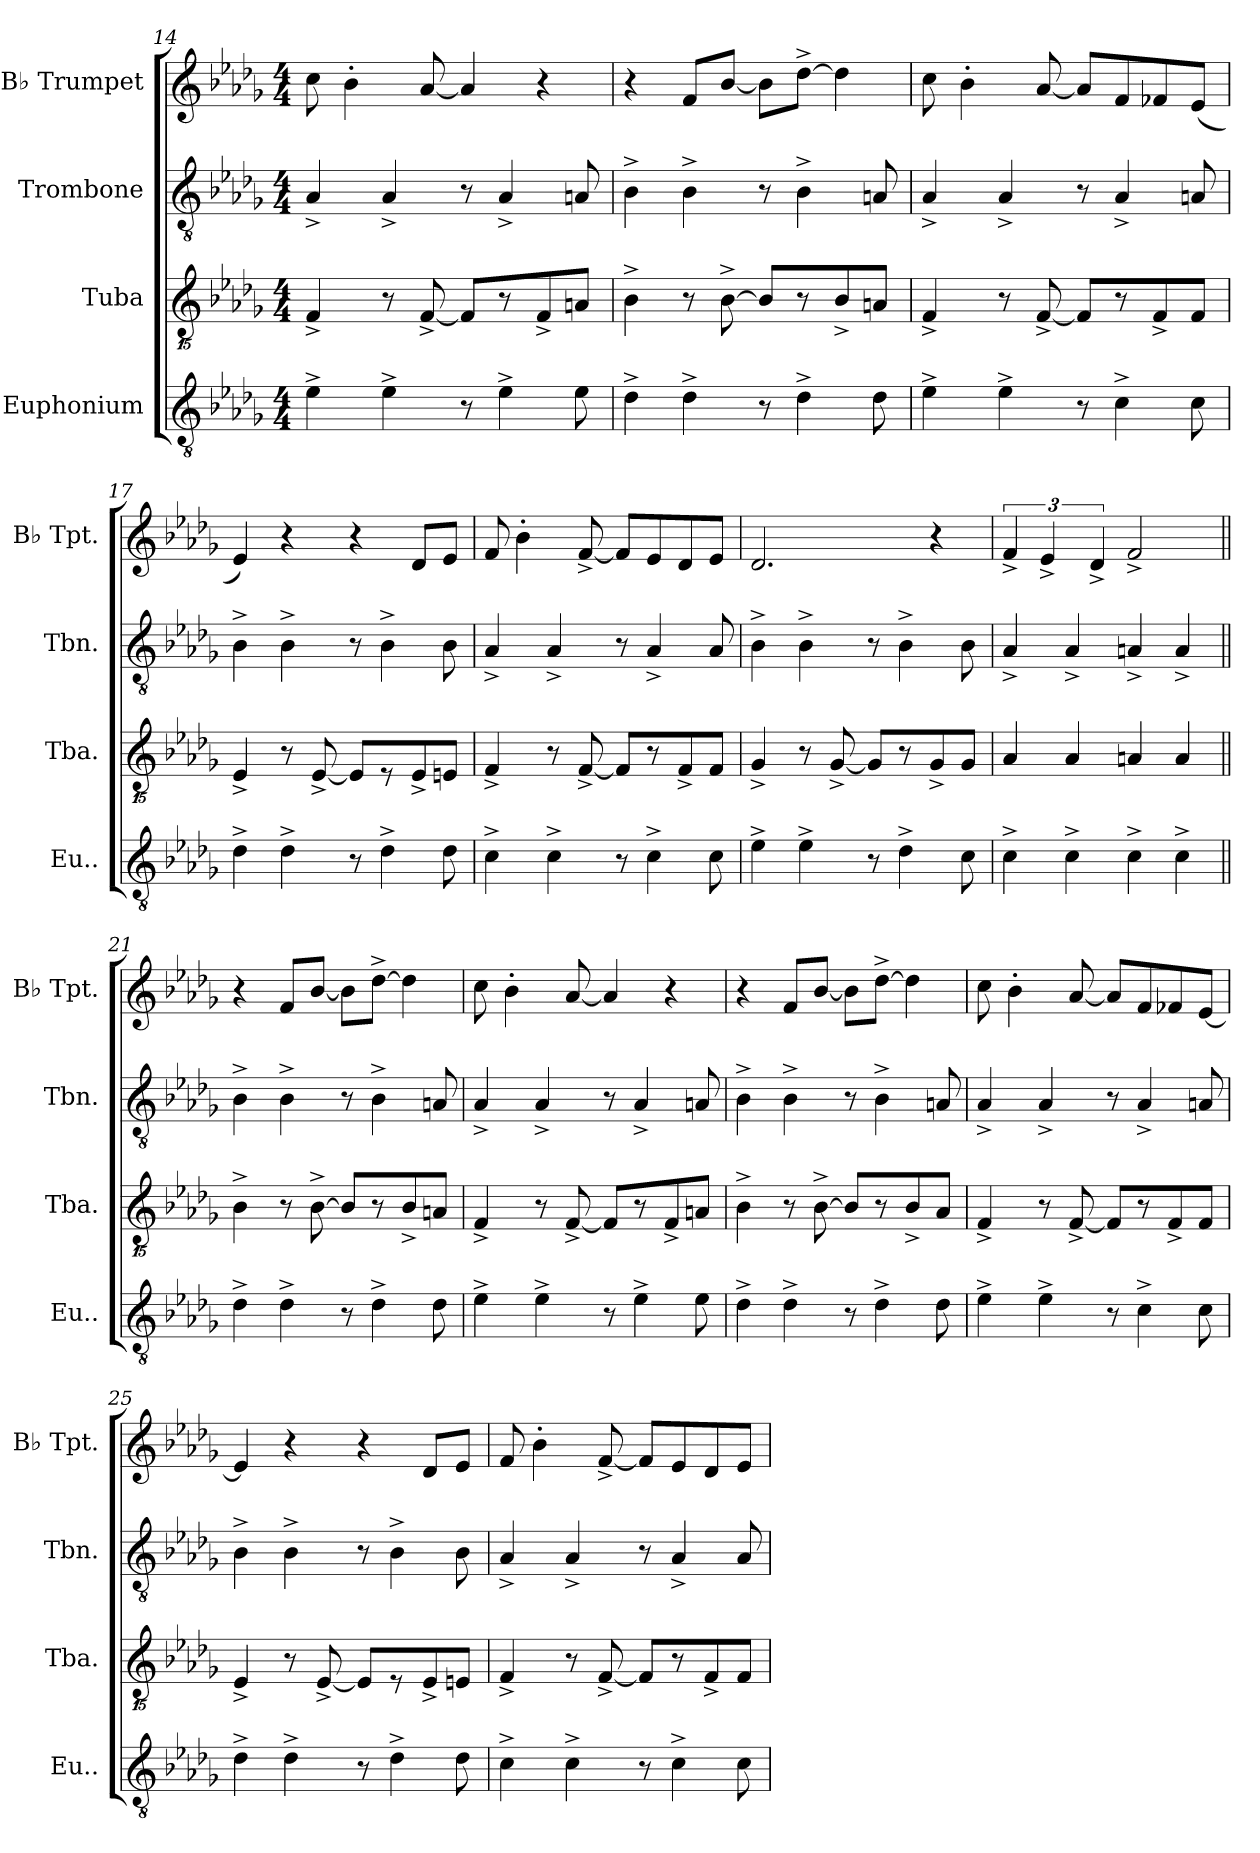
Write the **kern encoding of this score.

**kern	**kern	**kern	**kern
*part4	*part3	*part2	*part1
*staff4	*staff3	*staff2	*staff1
*I"Euphonium	*I"Tuba	*I"Trombone	*I"B♭ Trumpet
*I'Eu..	*I'Tba.	*I'Tbn.	*I'B♭ Tpt.
*clefGv2	*clefGvv2	*clefGv2	*clefG2
*k[b-e-a-d-g-]	*k[b-e-a-d-g-]	*k[b-e-a-d-g-]	*k[b-e-a-d-g-]
*M4/4	*M4/4	*M4/4	*M4/4
=14	=14	=14	=14
4e-^	4FF^	4A-^	8cc
.	.	.	4b-'
4e-^	8r	4A-^	.
.	[8FF^	.	[8a-
8r	8FFL]	8r	4a-]
4e-^	8r	4A-^	.
.	8FF^	.	4r
8e-	8AAnJ	8An	.
=15	=15	=15	=15
4d-^	4BB-^	4B-^	4r
4d-^	8r	4B-^	8fL
.	[8BB-^	.	[8b-J
8r	8BB-L]	8r	8b-L]
4d-^	8r	4B-^	[8dd-^J
.	8BB-^	.	4dd-]
8d-	8AAnJ	8An	.
=16	=16	=16	=16
4e-^	4FF^	4A-^	8cc
.	.	.	4b-'
4e-^	8r	4A-^	.
.	[8FF^	.	[8a-
8r	8FFL]	8r	8a-L]
4c^	8r	4A-^	8f
.	8FF^	.	8f-X
8c	8FFJ	8An	(<8e-J
=17	=17	=17	=17
4d-^	4EE-^	4B-^	4e-)
4d-^	8r	4B-^	4r
.	[8EE-^	.	.
8r	8EE-L]	8r	4r
4d-^	8r	4B-^	.
.	8EE-^	.	8d-L
8d-	8EEnJ	8B-	8e-J
=18	=18	=18	=18
4c^	4FF^	4A-^	8f
.	.	.	4b-'
4c^	8r	4A-^	.
.	[8FF^	.	[8f^
8r	8FFL]	8r	8fL]
4c^	8r	4A-^	8e-
.	8FF^	.	8d-
8c	8FFJ	8A-	8e-J
=19	=19	=19	=19
4e-^	4GG-^	4B-^	2.d-
4e-^	8r	4B-^	.
.	[8GG-^	.	.
8r	8GG-L]	8r	.
4d-^	8r	4B-^	.
.	8GG-^	.	4r
8c	8GG-J	8B-	.
=20	=20	=20	=20
4c^	4AA-	4A-^	6f^
.	.	.	6e-^
4c^	4AA-	4A-^	.
.	.	.	6d-^
4c^	4AAn	4An^	2f^
4c^	4AA	4A^	.
=21||	=21||	=21||	=21||
4d-^	4BB-^	4B-^	4r
4d-^	8r	4B-^	8fL
.	[8BB-^	.	[8b-J
8r	8BB-L]	8r	8b-L]
4d-^	8r	4B-^	[8dd-^J
.	8BB-^	.	4dd-]
8d-	8AAnJ	8An	.
=22	=22	=22	=22
4e-^	4FF^	4A-^	8cc
.	.	.	4b-'
4e-^	8r	4A-^	.
.	[8FF^	.	[8a-
8r	8FFL]	8r	4a-]
4e-^	8r	4A-^	.
.	8FF^	.	4r
8e-	8AAnJ	8An	.
=23	=23	=23	=23
4d-^	4BB-^	4B-^	4r
4d-^	8r	4B-^	8fL
.	[8BB-^	.	[8b-J
8r	8BB-L]	8r	8b-L]
4d-^	8r	4B-^	[8dd-^J
.	8BB-^	.	4dd-]
8d-	8AA-J	8An	.
=24	=24	=24	=24
4e-^	4FF^	4A-^	8cc
.	.	.	4b-'
4e-^	8r	4A-^	.
.	[8FF^	.	[8a-
8r	8FFL]	8r	8a-L]
4c^	8r	4A-^	8f
.	8FF^	.	8f-X
8c	8FFJ	8An	[8e-J
=25	=25	=25	=25
4d-^	4EE-^	4B-^	4e-]
4d-^	8r	4B-^	4r
.	[8EE-^	.	.
8r	8EE-L]	8r	4r
4d-^	8r	4B-^	.
.	8EE-^	.	8d-L
8d-	8EEnJ	8B-	8e-J
=26	=26	=26	=26
4c^	4FF^	4A-^	8f
.	.	.	4b-'
4c^	8r	4A-^	.
.	[8FF^	.	[8f^
8r	8FFL]	8r	8fL]
4c^	8r	4A-^	8e-
.	8FF^	.	8d-
8c	8FFJ	8A-	8e-J
=	=	=	=
*-	*-	*-	*-
